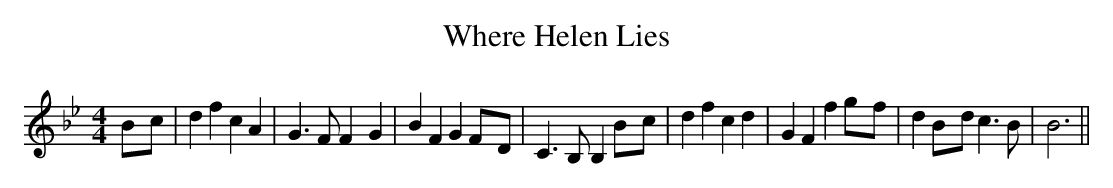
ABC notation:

X:1
T:Where Helen Lies
M:4/4
L:1/4
K:Bb
B/2-c/2| d f c A| G3/2 F/2 F- G| B F GF/2-D/2| C3/2 B,/2 B,B/2-c/2|\
 d f c d| G F fg/2-f/2| dB/2-d/2 c3/2 B/2| B3||
